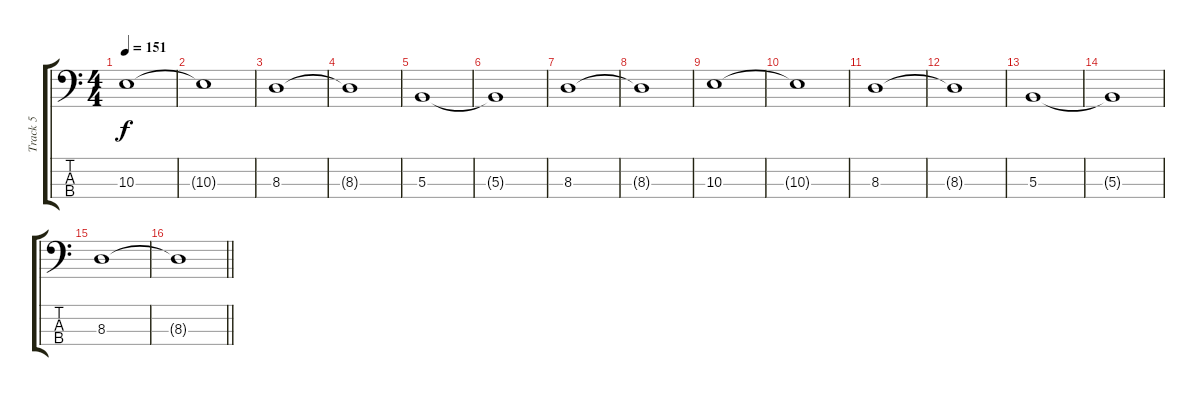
\track ("Track 5" "Track 5") {instrument electricbasspick}
\staff {score tabs}
\tuning (E2 B1 Gb1 B0) {hide}
\ts (4 4)
\tempo 151
\clef f4
\ks c
10.3.1{dy f} |
10.3{t}.1 |
8.3.1 |
8.3{t}.1 |
5.3.1 |
5.3{t}.1 |
8.3.1 |
8.3{t}.1 |
10.3.1 |
10.3{t}.1 |
8.3.1 |
8.3{t}.1 |
5.3.1 |
5.3{t}.1 |
8.3.1 |
\barLineRight lightlight
8.3{t}.1
